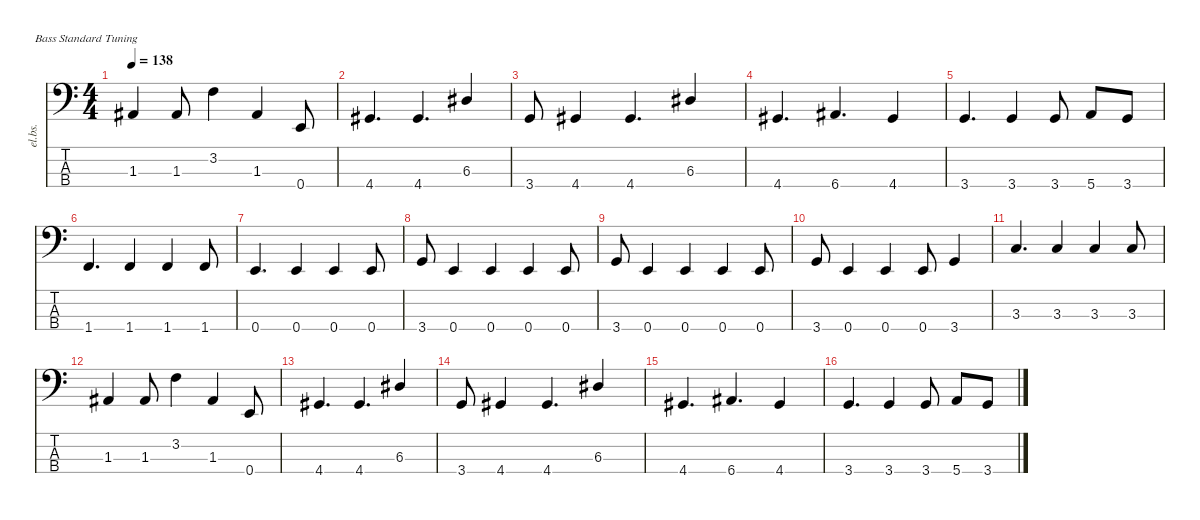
\defaultSystemsLayout 4
\hideDynamics
\bracketExtendMode nobrackets
\otherSystemsTrackNameOrientation horizontal
\track ("Bass" "el.bs.") {instrument electricbassfinger}
\staff {score tabs}
\tuning (G2 D2 A1 E1)
\ts (4 4)
\tempo 138
\clef f4
\ks c
1.3{acc #}.4{dy f beam Up} 1.3{acc #}.8{beam Up} 3.2.4{beam Down} 1.3{acc #}.4{beam Up} 0.4.8{beam Up} |
4.4{acc #}.4{d beam Up} 4.4{acc #}.4{d beam Up} 6.3{acc #}.4{beam Up} |
3.4.8{beam Up} 4.4{acc #}.4{beam Up} 4.4{acc #}.4{d beam Up} 6.3{acc #}.4{beam Up} |
4.4{acc #}.4{d beam Up} 6.4{acc #}.4{d beam Up} 4.4{acc #}.4{beam Up} |
3.4.4{d beam Up} 3.4.4{beam Up} 3.4.8{beam Up} 5.4.8{beam Up} 3.4.8{beam Up} |
1.4.4{d beam Up} 1.4.4{beam Up} 1.4.4{beam Up} 1.4.8{beam Up} |
0.4.4{d beam Up} 0.4.4{beam Up} 0.4.4{beam Up} 0.4.8{beam Up} |
3.4.8{beam Up} 0.4.4{beam Up} 0.4.4{beam Up} 0.4.4{beam Up} 0.4.8{beam Up} |
3.4.8{beam Up} 0.4.4{beam Up} 0.4.4{beam Up} 0.4.4{beam Up} 0.4.8{beam Up} |
3.4.8{beam Up} 0.4.4{beam Up} 0.4.4{beam Up} 0.4.8{beam Up} 3.4.4{beam Up} |
3.3.4{d beam Up} 3.3.4{beam Up} 3.3.4{beam Up} 3.3.8{beam Up} |
1.3{acc #}.4{beam Up} 1.3{acc #}.8{beam Up} 3.2.4{beam Down} 1.3{acc #}.4{beam Up} 0.4.8{beam Up} |
4.4{acc #}.4{d beam Up} 4.4{acc #}.4{d beam Up} 6.3{acc #}.4{beam Up} |
3.4.8{beam Up} 4.4{acc #}.4{beam Up} 4.4{acc #}.4{d beam Up} 6.3{acc #}.4{beam Up} |
4.4{acc #}.4{d beam Up} 6.4{acc #}.4{d beam Up} 4.4{acc #}.4{beam Up} |
3.4.4{d beam Up} 3.4.4{beam Up} 3.4.8{beam Up} 5.4.8{beam Up} 3.4.8{beam Up}
